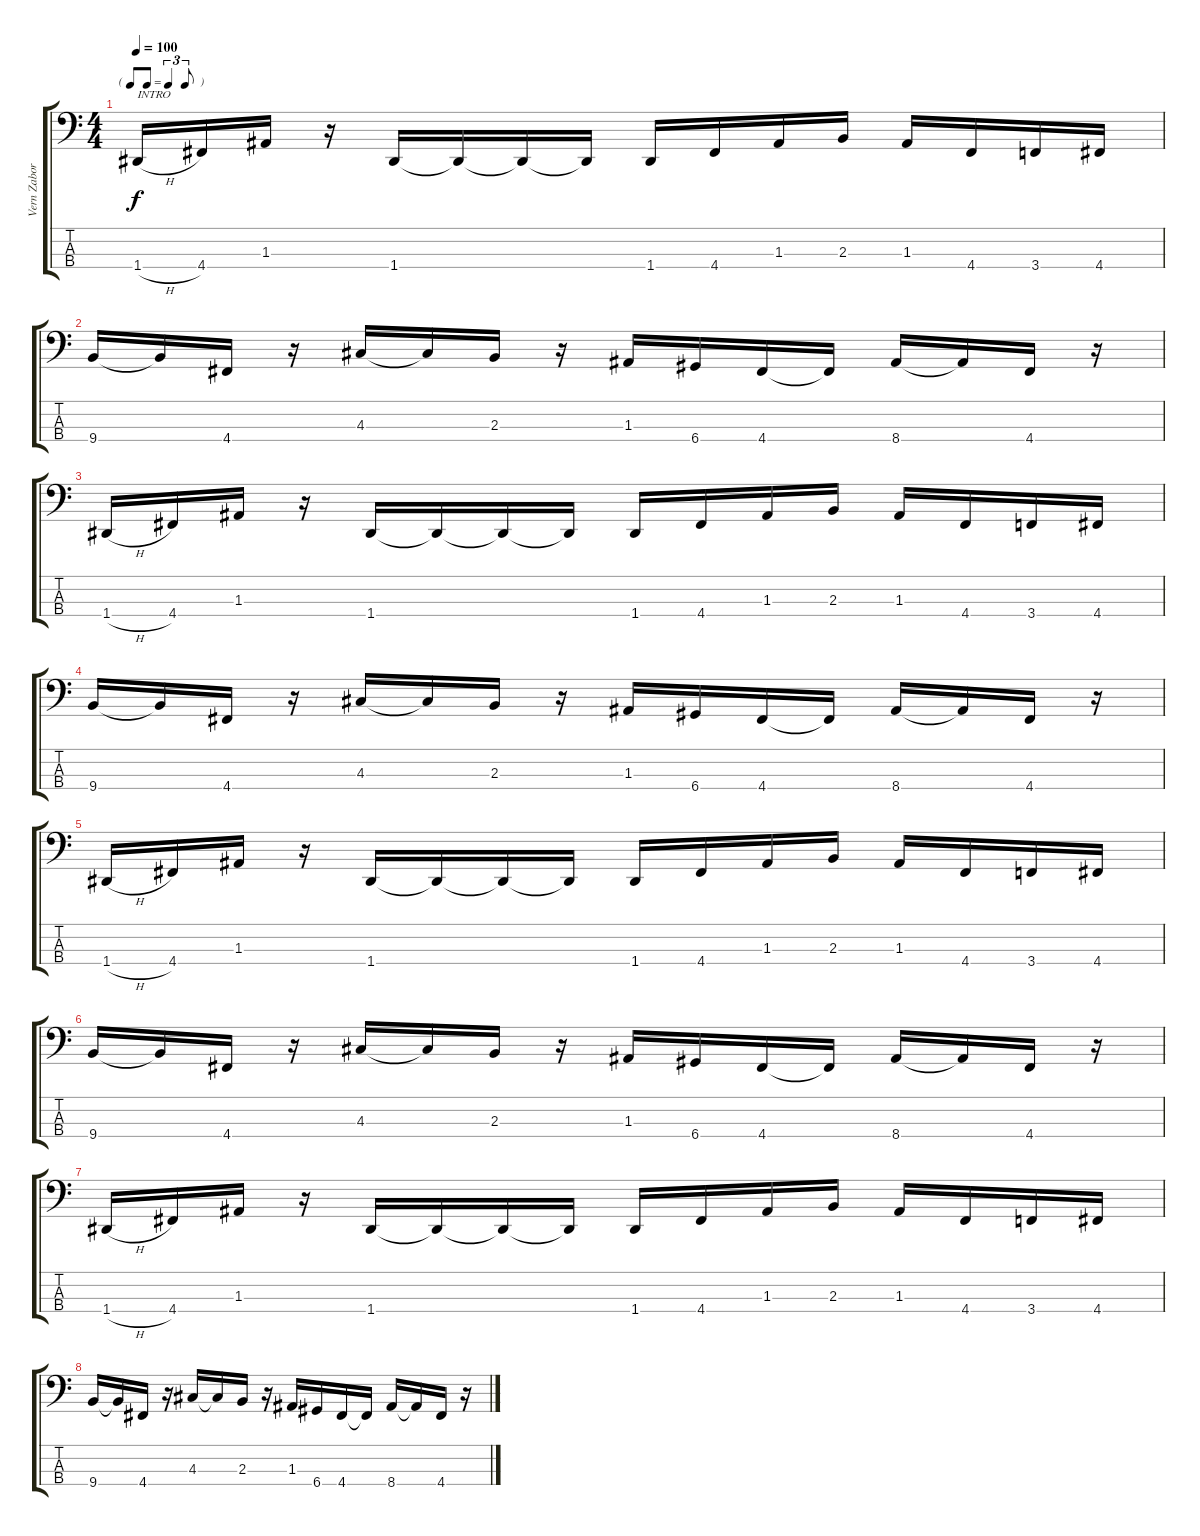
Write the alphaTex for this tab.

\track ("Vern Zaborowski " "Vern Zabor") {instrument electricbasspick}
\staff {score tabs}
\tuning (G2 D2 A1 D1) {hide}
\ts (4 4)
\tf triplet8th
\tempo 100
\clef f4
\ks c
1.4{h}.16{txt "INTRO" dy f instrument electricbasspick} 4.4.16 1.3.16 r.16 1.4.16 1.4{t}.16 1.4{t}.16 1.4{t}.16 1.4.16 4.4.16 1.3.16 2.3.16 1.3.16 4.4.16 3.4.16 4.4.16 |
9.4.16 9.4{t}.16 4.4.16 r.16 4.3.16 4.3{t}.16 2.3.16 r.16 1.3.16 6.4.16 4.4.16 4.4{t}.16 8.4.16 8.4{t}.16 4.4.16 r.16 |
1.4{h}.16 4.4.16 1.3.16 r.16 1.4.16 1.4{t}.16 1.4{t}.16 1.4{t}.16 1.4.16 4.4.16 1.3.16 2.3.16 1.3.16 4.4.16 3.4.16 4.4.16 |
9.4.16 9.4{t}.16 4.4.16 r.16 4.3.16 4.3{t}.16 2.3.16 r.16 1.3.16 6.4.16 4.4.16 4.4{t}.16 8.4.16 8.4{t}.16 4.4.16 r.16 |
1.4{h}.16 4.4.16 1.3.16 r.16 1.4.16 1.4{t}.16 1.4{t}.16 1.4{t}.16 1.4.16 4.4.16 1.3.16 2.3.16 1.3.16 4.4.16 3.4.16 4.4.16 |
9.4.16 9.4{t}.16 4.4.16 r.16 4.3.16 4.3{t}.16 2.3.16 r.16 1.3.16 6.4.16 4.4.16 4.4{t}.16 8.4.16 8.4{t}.16 4.4.16 r.16 |
1.4{h}.16 4.4.16 1.3.16 r.16 1.4.16 1.4{t}.16 1.4{t}.16 1.4{t}.16 1.4.16 4.4.16 1.3.16 2.3.16 1.3.16 4.4.16 3.4.16 4.4.16 |
9.4.16 9.4{t}.16 4.4.16 r.16 4.3.16 4.3{t}.16 2.3.16 r.16 1.3.16 6.4.16 4.4.16 4.4{t}.16 8.4.16 8.4{t}.16 4.4.16 r.16
